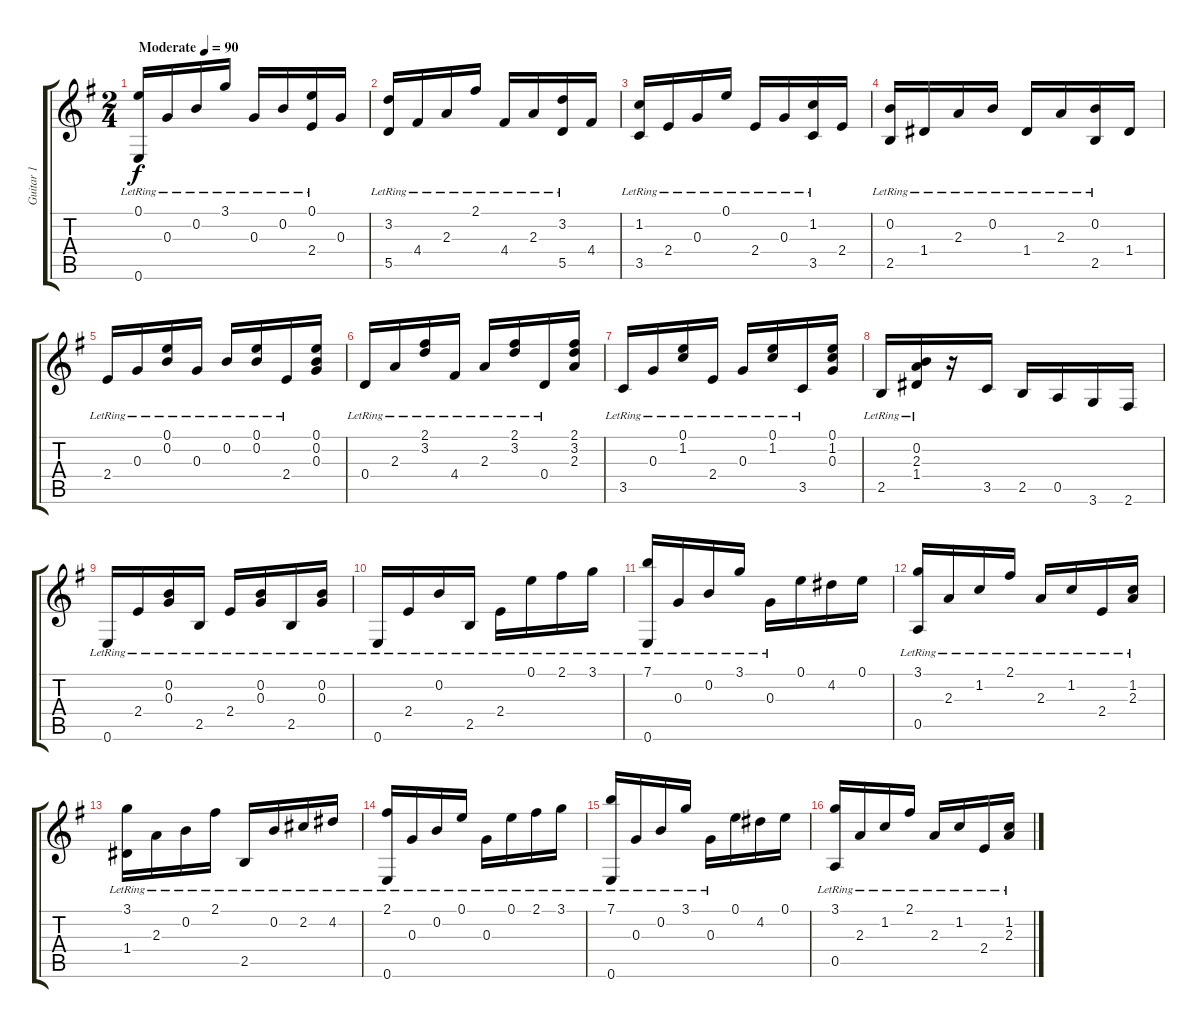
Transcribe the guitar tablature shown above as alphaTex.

\track ("Guitar 1" "Guitar 1") {instrument acousticguitarnylon}
\staff {score tabs}
\tuning (E4 B3 G3 D3 A2 E2) {hide}
\ts (2 4)
\tempo (90 "Moderate")
\clef g2
\ks eminor
(0.1{lr} 0.6{lr}).16{dy f instrument acousticguitarnylon} 0.3{lr}.16 0.2{lr}.16 3.1{lr}.16 0.3{lr}.16 0.2{lr}.16 (0.1{lr} 2.4{lr}).16 0.3.16 |
(3.2{lr} 5.5{lr}).16 4.4{lr}.16 2.3{lr}.16 2.1{lr}.16 4.4{lr}.16 2.3{lr}.16 (3.2{lr} 5.5{lr}).16 4.4.16 |
(1.2{lr} 3.5{lr}).16 2.4{lr}.16 0.3{lr}.16 0.1{lr}.16 2.4{lr}.16 0.3{lr}.16 (1.2{lr} 3.5{lr}).16 2.4.16 |
(0.2{lr} 2.5{lr}).16 1.4{lr}.16 2.3{lr}.16 0.2{lr}.16 1.4{lr}.16 2.3{lr}.16 (0.2{lr} 2.5{lr}).16 1.4.16 |
2.4{lr}.16 0.3{lr}.16 (0.1{lr} 0.2{lr}).16 0.3{lr}.16 0.2{lr}.16 (0.1{lr} 0.2{lr}).16 2.4{lr}.16 (0.1 0.2 0.3).16 |
0.4{lr}.16 2.3{lr}.16 (2.1{lr} 3.2{lr}).16 4.4{lr}.16 2.3{lr}.16 (2.1{lr} 3.2{lr}).16 0.4{lr}.16 (2.1 3.2 2.3).16 |
3.5{lr}.16 0.3{lr}.16 (0.1{lr} 1.2{lr}).16 2.4{lr}.16 0.3{lr}.16 (0.1{lr} 1.2{lr}).16 3.5{lr}.16 (0.1 1.2 0.3).16 |
2.5{lr}.16 (0.2{lr} 2.3{lr} 1.4{lr}).16 r.16 3.5.16 2.5.16 0.5.16 3.6.16 2.6.16 |
0.6{lr}.16 2.4{lr}.16 (0.2{lr} 0.3{lr}).16 2.5{lr}.16 2.4{lr}.16 (0.2{lr} 0.3{lr}).16 2.5{lr}.16 (0.2{lr} 0.3{lr}).16 |
0.6{lr}.16 2.4{lr}.16 0.2{lr}.16 2.5{lr}.16 2.4{lr}.16 0.1{lr}.16 2.1{lr}.16 3.1{lr}.16 |
(7.1{lr} 0.6{lr}).16 0.3{lr}.16 0.2{lr}.16 3.1{lr}.16 0.3{lr}.16 0.1.16 4.2.16 0.1.16 |
(3.1{lr} 0.5{lr}).16 2.3{lr}.16 1.2{lr}.16 2.1{lr}.16 2.3{lr}.16 1.2{lr}.16 2.4{lr}.16 (1.2{lr} 2.3{lr}).16 |
(3.1{lr} 1.4{lr}).16 2.3{lr}.16 0.2{lr}.16 2.1{lr}.16 2.5{lr}.16 0.2{lr}.16 2.2{lr}.16 4.2{lr}.16 |
(2.1{lr} 0.6{lr}).16 0.3{lr}.16 0.2{lr}.16 0.1{lr}.16 0.3{lr}.16 0.1{lr}.16 2.1{lr}.16 3.1{lr}.16 |
(7.1{lr} 0.6{lr}).16 0.3{lr}.16 0.2{lr}.16 3.1{lr}.16 0.3{lr}.16 0.1.16 4.2.16 0.1.16 |
(3.1{lr} 0.5{lr}).16 2.3{lr}.16 1.2{lr}.16 2.1{lr}.16 2.3{lr}.16 1.2{lr}.16 2.4{lr}.16 (1.2{lr} 2.3{lr}).16
